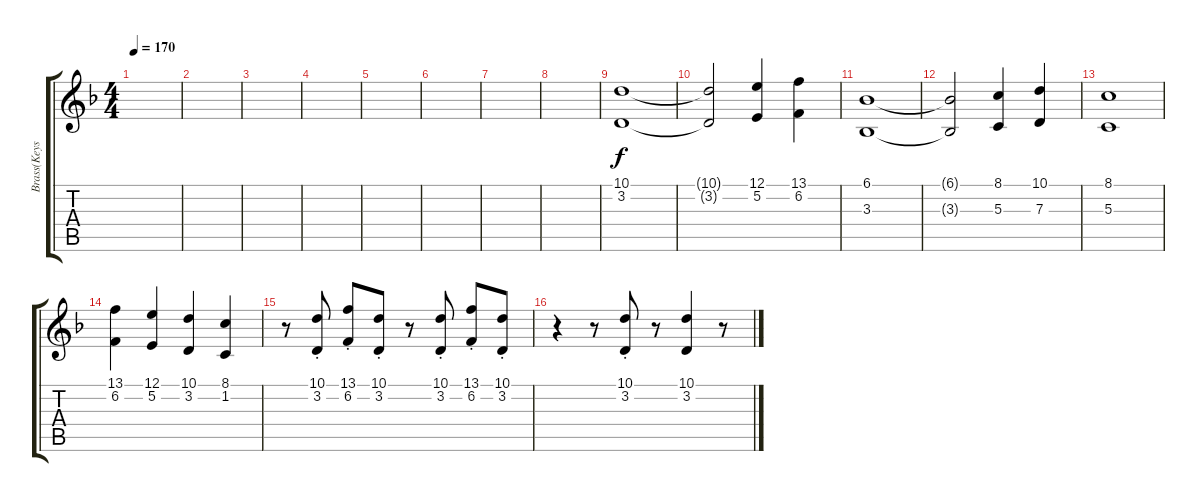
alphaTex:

\track ("Brass(Keys)" "Brass(Keys") {instrument trombone}
\staff {score tabs}
\tuning (E4 B3 G3 D3 A2 E2) {hide}
\ts (4 4)
\tempo 170
\clef g2
\ks dminor
|
|
|
|
|
|
|
|
(10.1 3.2).1 |
(10.1{t} 3.2{t}).2 (12.1 5.2).4 (13.1 6.2).4 |
(6.1 3.3).1 |
(6.1{t} 3.3{t}).2 (8.1 5.3).4 (10.1 7.3).4 |
(8.1 5.3).1 |
(13.1 6.2).4 (12.1 5.2).4 (10.1 3.2).4 (8.1 1.2).4 |
r.8 (10.1{st} 3.2).8 (13.1{st} 6.2).8 (10.1{st} 3.2).8 r.8 (10.1{st} 3.2).8 (13.1{st} 6.2).8 (10.1{st} 3.2).8 |
r.4 r.8 (10.1{st} 3.2).8 r.8 (10.1 3.2).4 r.8
